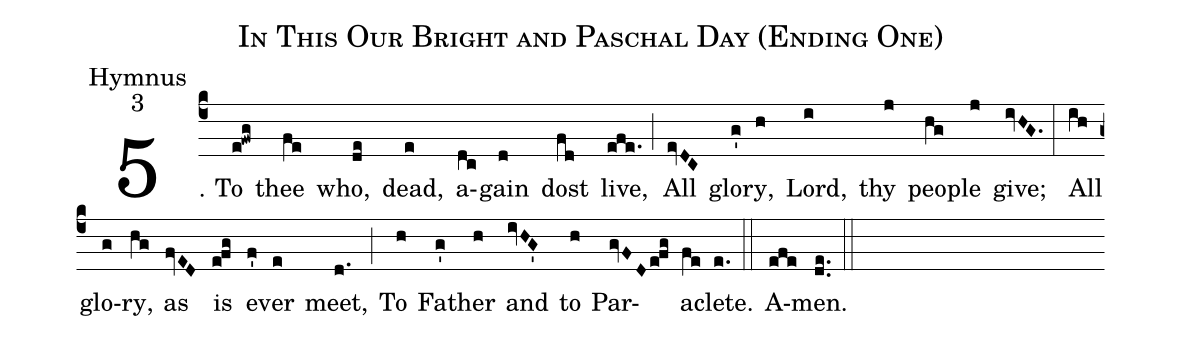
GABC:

name: In This Our Bright and Paschal Day (Ending One);
office-part: Hymnus;
mode: 3;
%%
(c4)5. To(e!fwg) thee(fe) who,(de) dead,(e) a(dc)gain(d) dost(fd) live,(efe.) (;)
All(evDC) glo(g')ry,(h) Lord,(i) thy(j) peo(hg)ple(j) give;(ivHG.) (:)
All(ih) glo(g)ry,(hg) as(fvED) is(e!fg) ev(f')er(e) meet,(d.) (;)
To(h) Fa(g')ther(h) and(ivHG') to(h) Par(gvFD/e!fg)a(fe)clete.(e.) (::) A(efe)men.(de..) (::)
